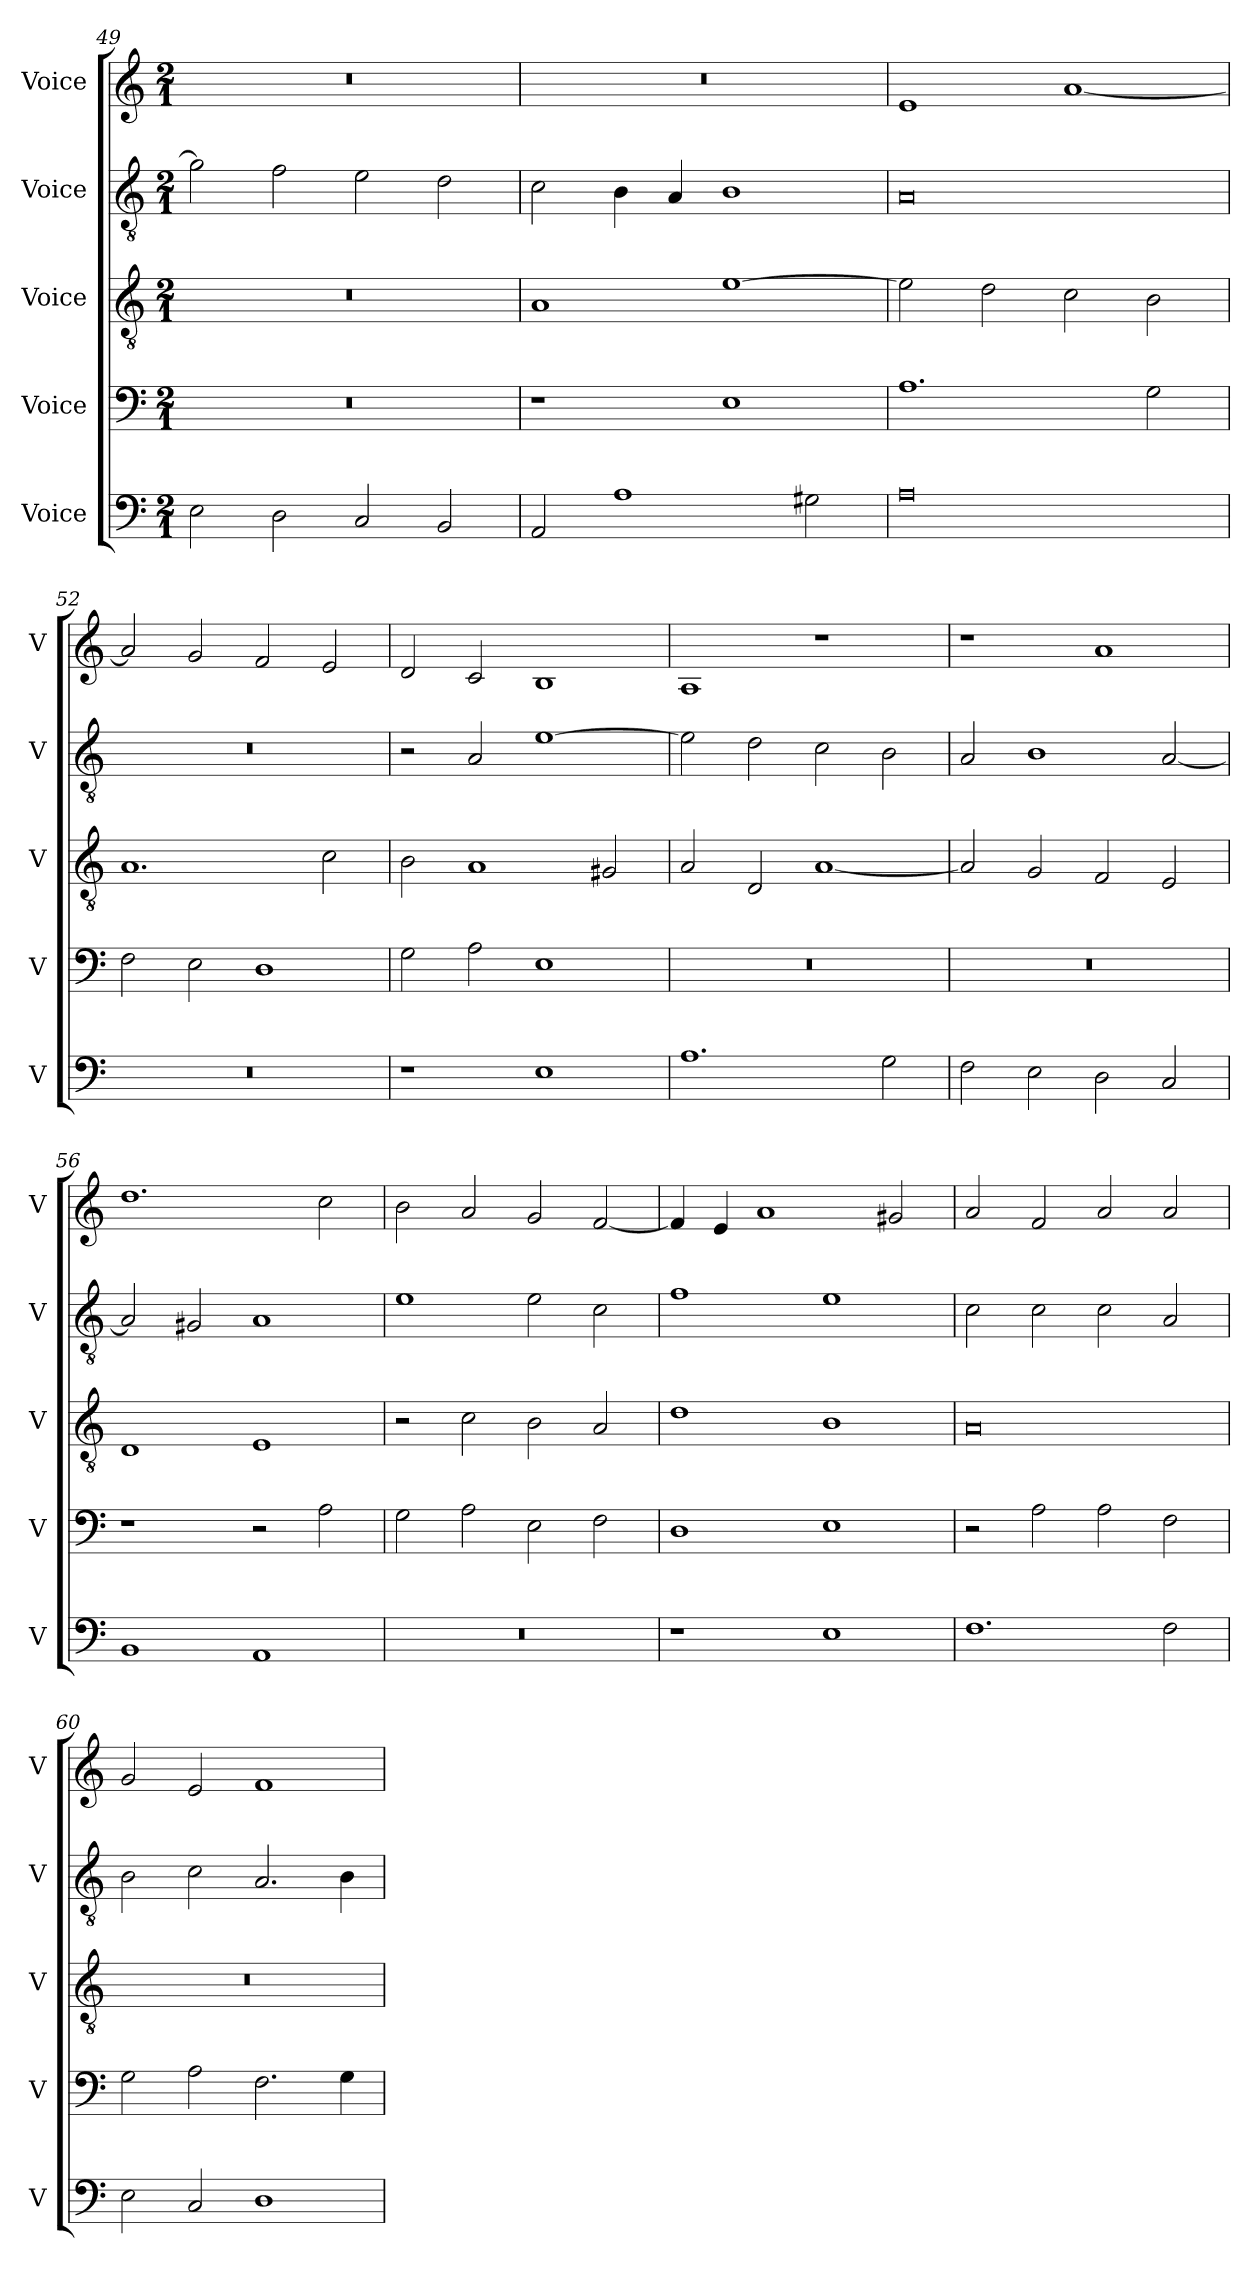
**kern	**kern	**kern	**kern	**kern
*part5	*part4	*part3	*part2	*part1
*staff5	*staff4	*staff3	*staff2	*staff1
*I"Voice	*I"Voice	*I"Voice	*I"Voice	*I"Voice
*I'V	*I'V	*I'V	*I'V	*I'V
!!LO:PB:g=z
*clefF4	*clefF4	*clefGv2	*clefGv2	*clefG2
*k[]	*k[]	*k[]	*k[]	*k[]
*M2/1	*M2/1	*M2/1	*M2/1	*M2/1
=49	=49	=49	=49	=49
2E\	0r	0r	2g\]	0r
2D\	.	.	2f\	.
2C/	.	.	2e\	.
2BB/	.	.	2d\	.
=50	=50	=50	=50	=50
2AA/	1r	1A	2c\	0r
1A	.	.	4B\	.
.	.	.	4A/	.
.	1E	[1e	1B	.
2G#X\	.	.	.	.
=51	=51	=51	=51	=51
0A	1.A	2e\]	0A	1e
.	.	2d\	.	.
.	.	2c\	.	[1a
.	2G\	2B\	.	.
=52	=52	=52	=52	=52
0r	2F\	1.A	0r	2a/]
.	2E\	.	.	2g/
.	1D	.	.	2f/
.	.	2c\	.	2e/
!!LO:LB:g=z
=53	=53	=53	=53	=53
1r	2G\	2B\	2r	2d/
.	2A\	1A	2A/	2c/
1E	1E	.	[1e	1B
.	.	2G#X/	.	.
=54	=54	=54	=54	=54
1.A	0r	2A/	2e\]	1A
.	.	2D/	2d\	.
.	.	[1A	2c\	1r
2G\	.	.	2B\	.
=55	=55	=55	=55	=55
2F\	0r	2A/]	2A/	1r
2E\	.	2G/	1B	.
2D\	.	2F/	.	1a
2C/	.	2E/	[2A/	.
=56	=56	=56	=56	=56
1BB	1r	1D	2A/]	1.dd
.	.	.	2G#X/	.
1AA	2r	1E	1A	.
.	2A\	.	.	2cc\
!!LO:LB:g=z
=57	=57	=57	=57	=57
0r	2G\	2r	1e	2b\
.	2A\	2c\	.	2a/
.	2E\	2B\	2e\	2g/
.	2F\	2A/	2c\	[2f/
=58	=58	=58	=58	=58
1r	1D	1d	1f	4f/]
.	.	.	.	4e/
.	.	.	.	1a
1E	1E	1B	1e	.
.	.	.	.	2g#X/
=59	=59	=59	=59	=59
1.F	2r	0A	2c\	2a/
.	2A\	.	2c\	2f/
.	2A\	.	2c\	2a/
2F\	2F\	.	2A/	2a/
=60	=60	=60	=60	=60
2E\	2G\	0r	2B\	2g/
2C/	2A\	.	2c\	2e/
1D	2.F\	.	2.A/	1f
.	4G\	.	4B\	.
=	=	=	=	=
*-	*-	*-	*-	*-
